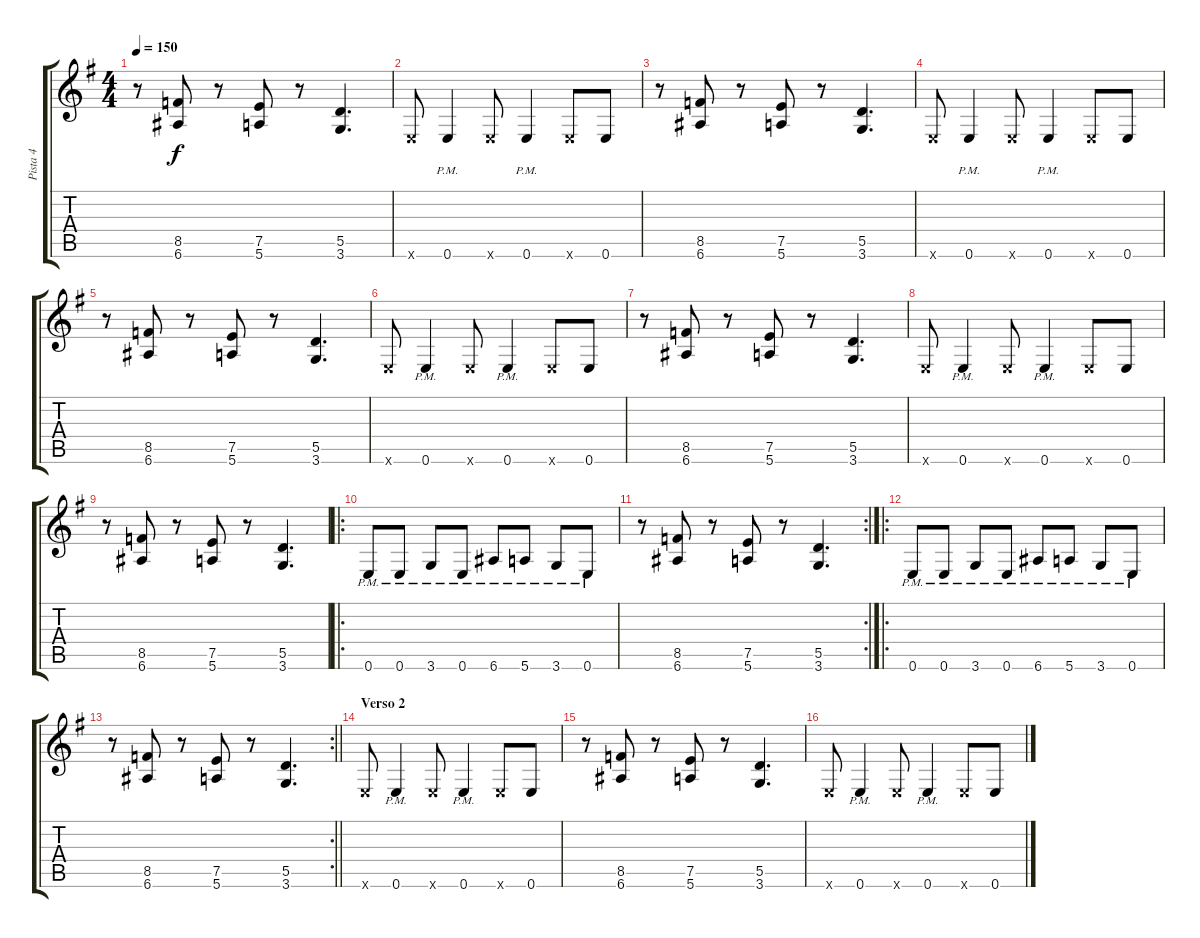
\track ("Pista 4" "Pista 4") {instrument overdrivenguitar}
\staff {score tabs}
\tuning (E4 B3 G3 D3 A2 E2) {hide}
\ts (4 4)
\tempo 150
\clef g2
\ks g
r.8{dy f} (8.5 6.6).8 r.8 (7.5 5.6).8 r.8 (5.5 3.6).4{d} |
0.6{x}.8 0.6{pm}.4 0.6{x}.8 0.6{pm}.4 0.6{x}.8 0.6.8 |
r.8 (8.5 6.6).8 r.8 (7.5 5.6).8 r.8 (5.5 3.6).4{d} |
0.6{x}.8 0.6{pm}.4 0.6{x}.8 0.6{pm}.4 0.6{x}.8 0.6.8 |
r.8 (8.5 6.6).8 r.8 (7.5 5.6).8 r.8 (5.5 3.6).4{d} |
0.6{x}.8 0.6{pm}.4 0.6{x}.8 0.6{pm}.4 0.6{x}.8 0.6.8 |
r.8 (8.5 6.6).8 r.8 (7.5 5.6).8 r.8 (5.5 3.6).4{d} |
0.6{x}.8 0.6{pm}.4 0.6{x}.8 0.6{pm}.4 0.6{x}.8 0.6.8 |
r.8 (8.5 6.6).8 r.8 (7.5 5.6).8 r.8 (5.5 3.6).4{d} |
\ro
0.6{pm}.8 0.6{pm}.8 3.6{pm}.8 0.6{pm}.8 6.6{pm}.8 5.6{pm}.8 3.6{pm}.8 0.6{pm}.8 |
\rc 2
r.8 (8.5 6.6).8 r.8 (7.5 5.6).8 r.8 (5.5 3.6).4{d} |
\ro
0.6{pm}.8 0.6{pm}.8 3.6{pm}.8 0.6{pm}.8 6.6{pm}.8 5.6{pm}.8 3.6{pm}.8 0.6{pm}.8 |
\rc 2
\barLineRight lightlight
r.8 (8.5 6.6).8 r.8 (7.5 5.6).8 r.8 (5.5 3.6).4{d} |
\section ("" "Verso 2")
0.6{x}.8 0.6{pm}.4 0.6{x}.8 0.6{pm}.4 0.6{x}.8 0.6.8 |
r.8 (8.5 6.6).8 r.8 (7.5 5.6).8 r.8 (5.5 3.6).4{d} |
0.6{x}.8 0.6{pm}.4 0.6{x}.8 0.6{pm}.4 0.6{x}.8 0.6.8
